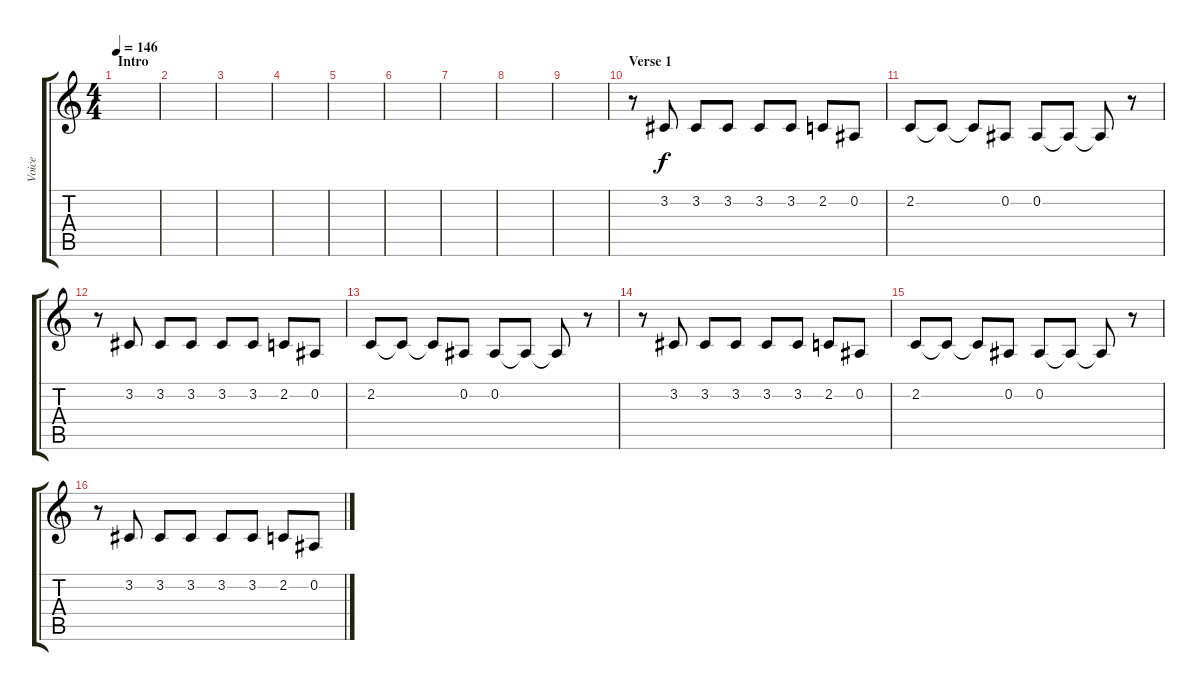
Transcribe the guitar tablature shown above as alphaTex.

\track ("Voice" "Voice") {instrument voiceoohs}
\staff {score tabs}
\tuning (Eb4 Bb3 Gb3 Db3 Ab2 Eb2) {hide}
\ts (4 4)
\section ("" "Intro")
\tempo 146
\clef g2
\ks c
|
|
|
|
|
|
|
|
|
\section ("" "Verse 1")
r.8 3.2.8 3.2.8 3.2.8 3.2.8 3.2.8 2.2.8 0.2.8 |
2.2.8 2.2{t}.8 2.2{t}.8 0.2.8 0.2.8 0.2{t}.8 0.2{t}.8 r.8 |
r.8 3.2.8 3.2.8 3.2.8 3.2.8 3.2.8 2.2.8 0.2.8 |
2.2.8 2.2{t}.8 2.2{t}.8 0.2.8 0.2.8 0.2{t}.8 0.2{t}.8 r.8 |
r.8 3.2.8 3.2.8 3.2.8 3.2.8 3.2.8 2.2.8 0.2.8 |
2.2.8 2.2{t}.8 2.2{t}.8 0.2.8 0.2.8 0.2{t}.8 0.2{t}.8 r.8 |
r.8 3.2.8 3.2.8 3.2.8 3.2.8 3.2.8 2.2.8 0.2.8
